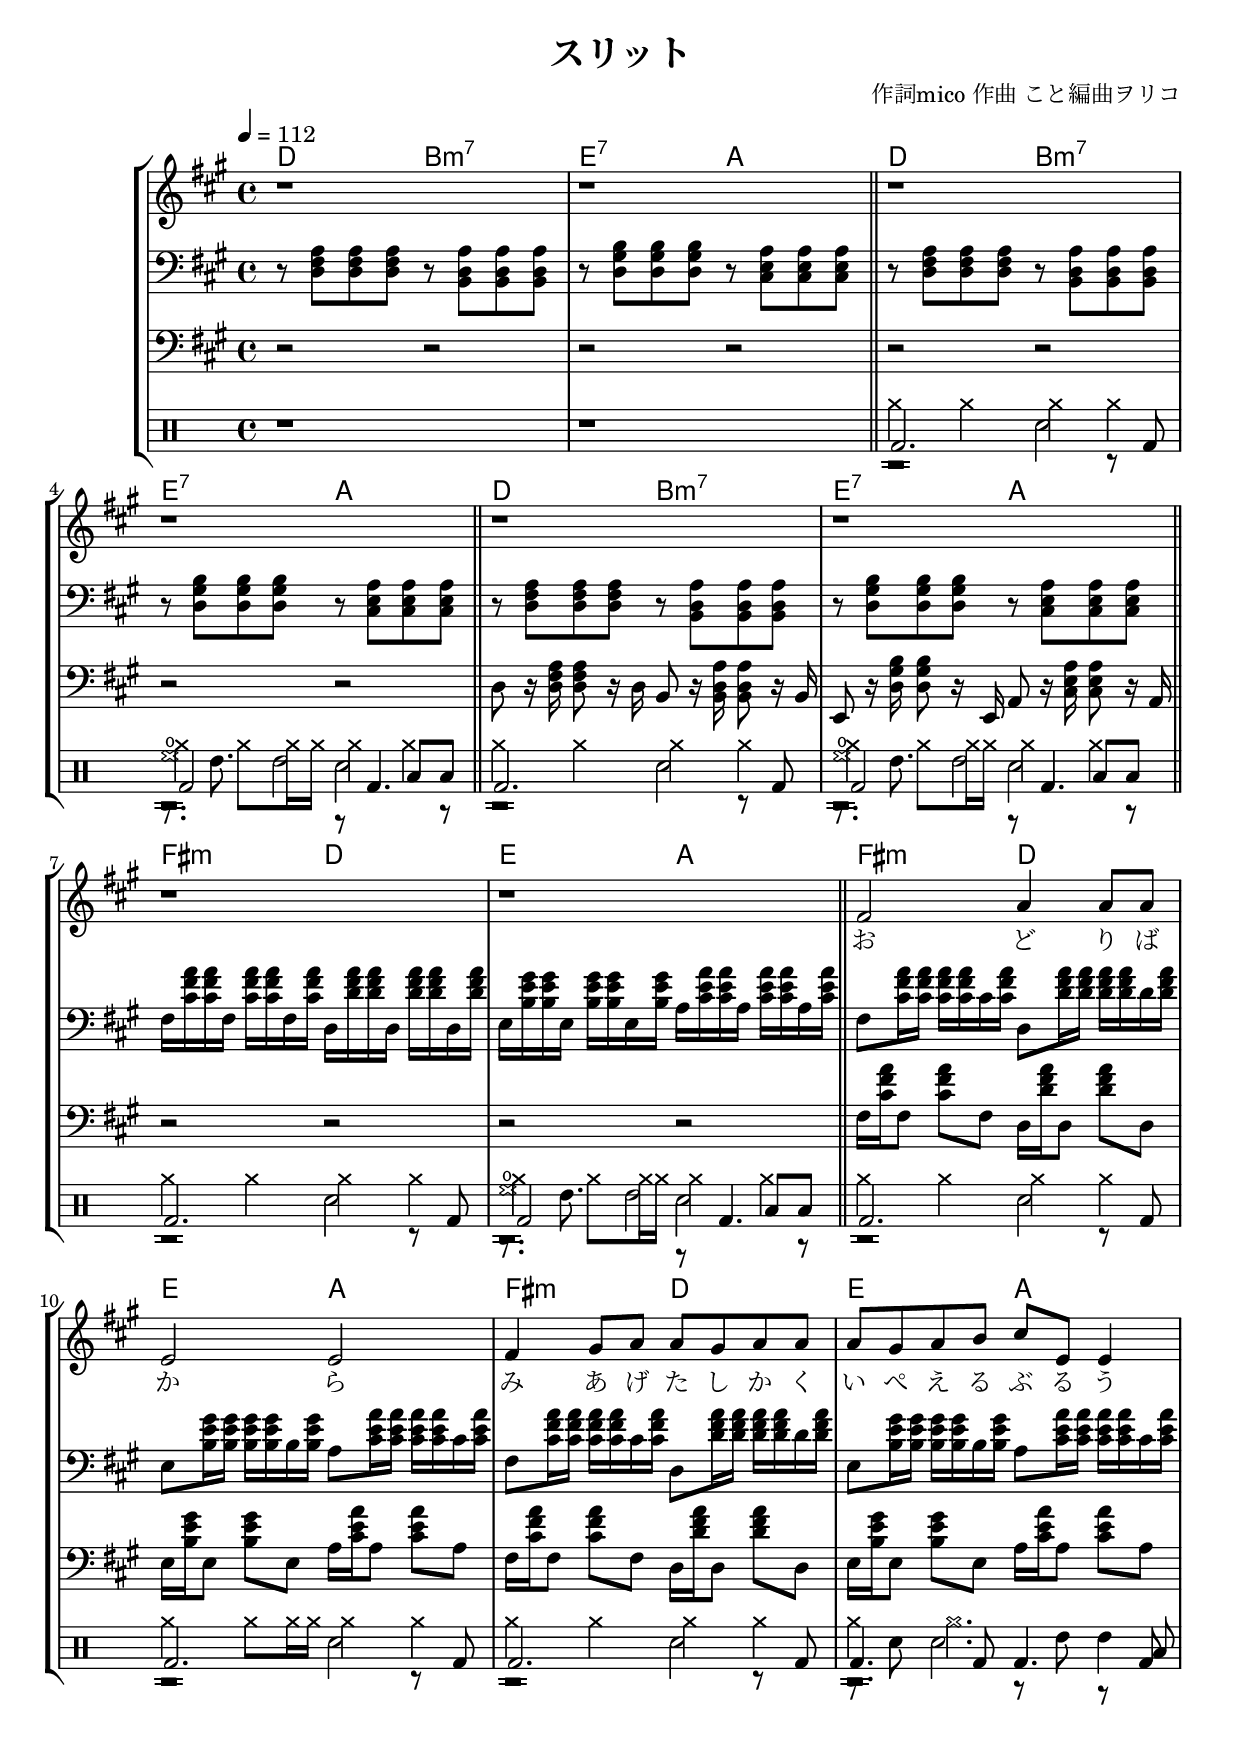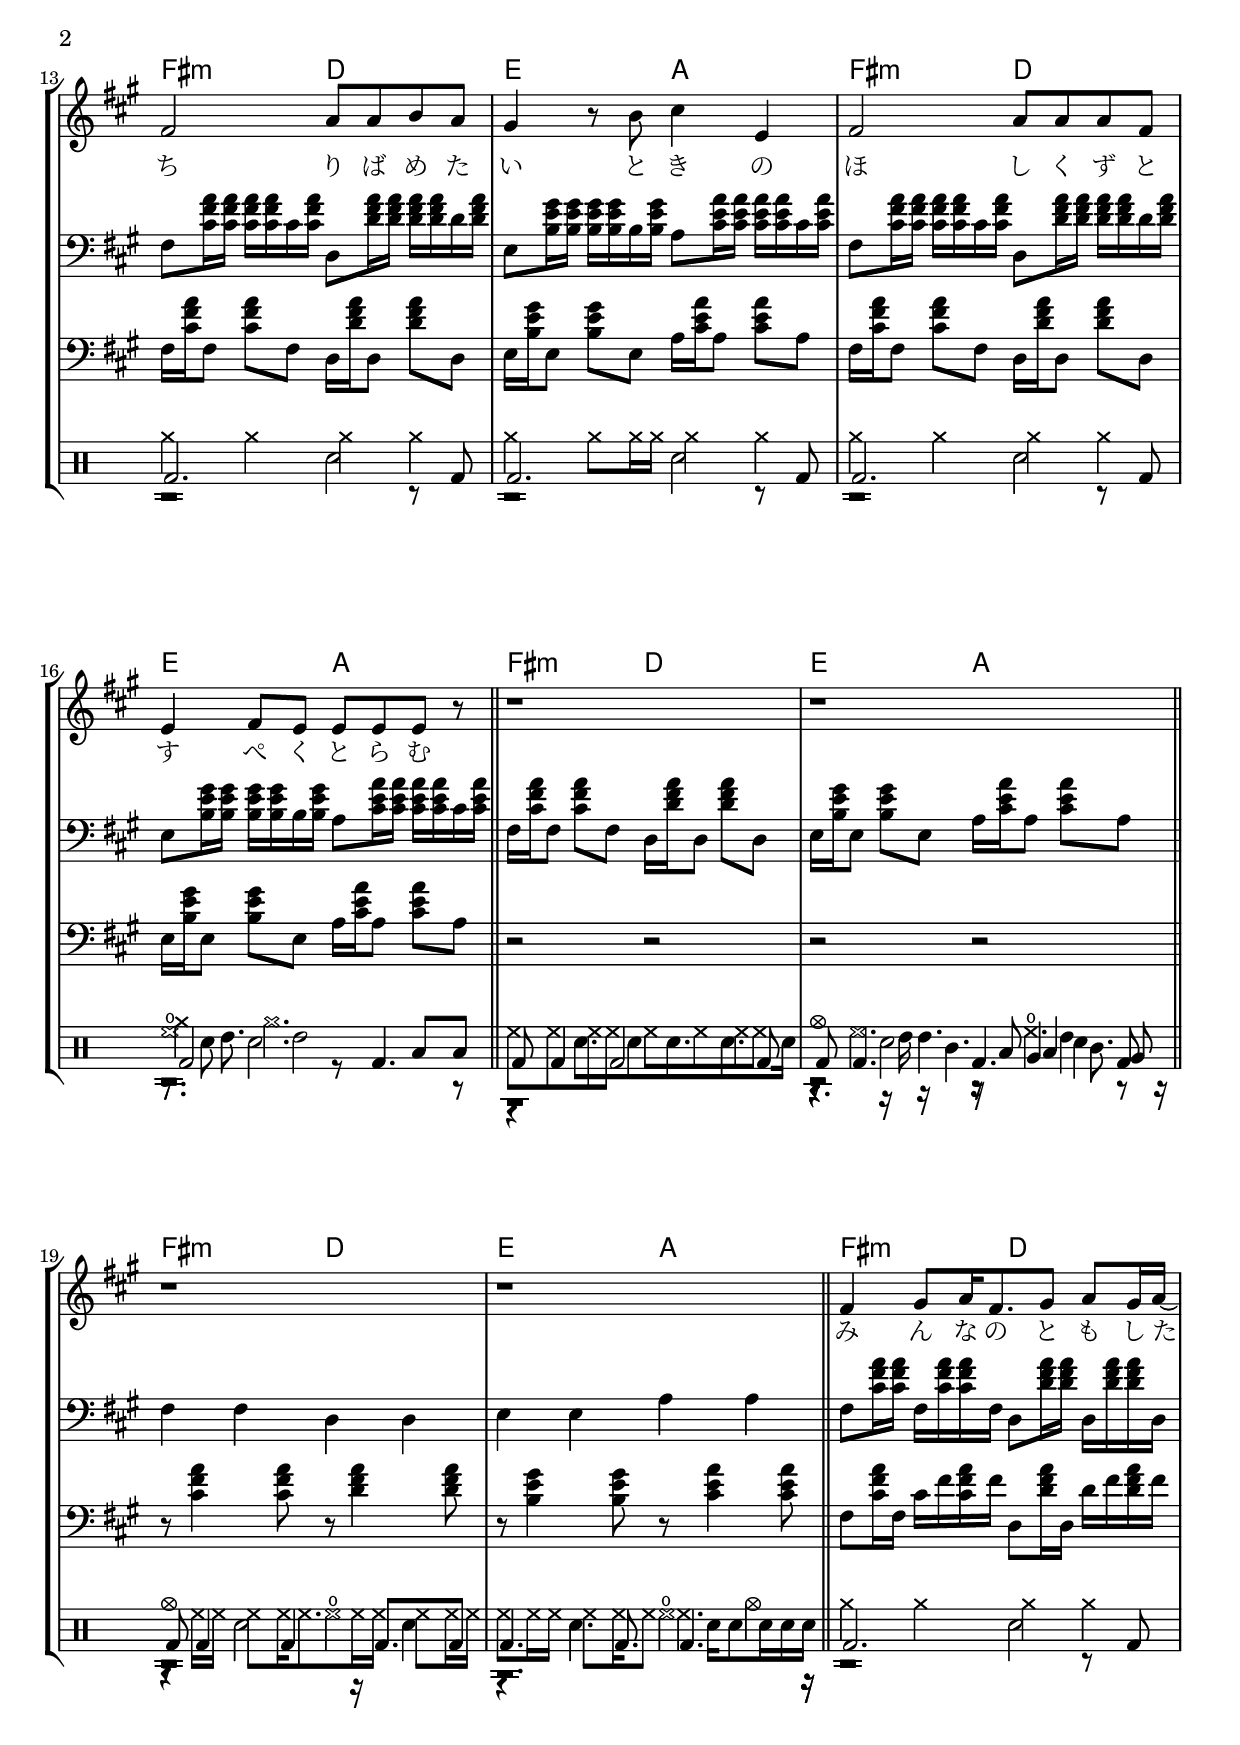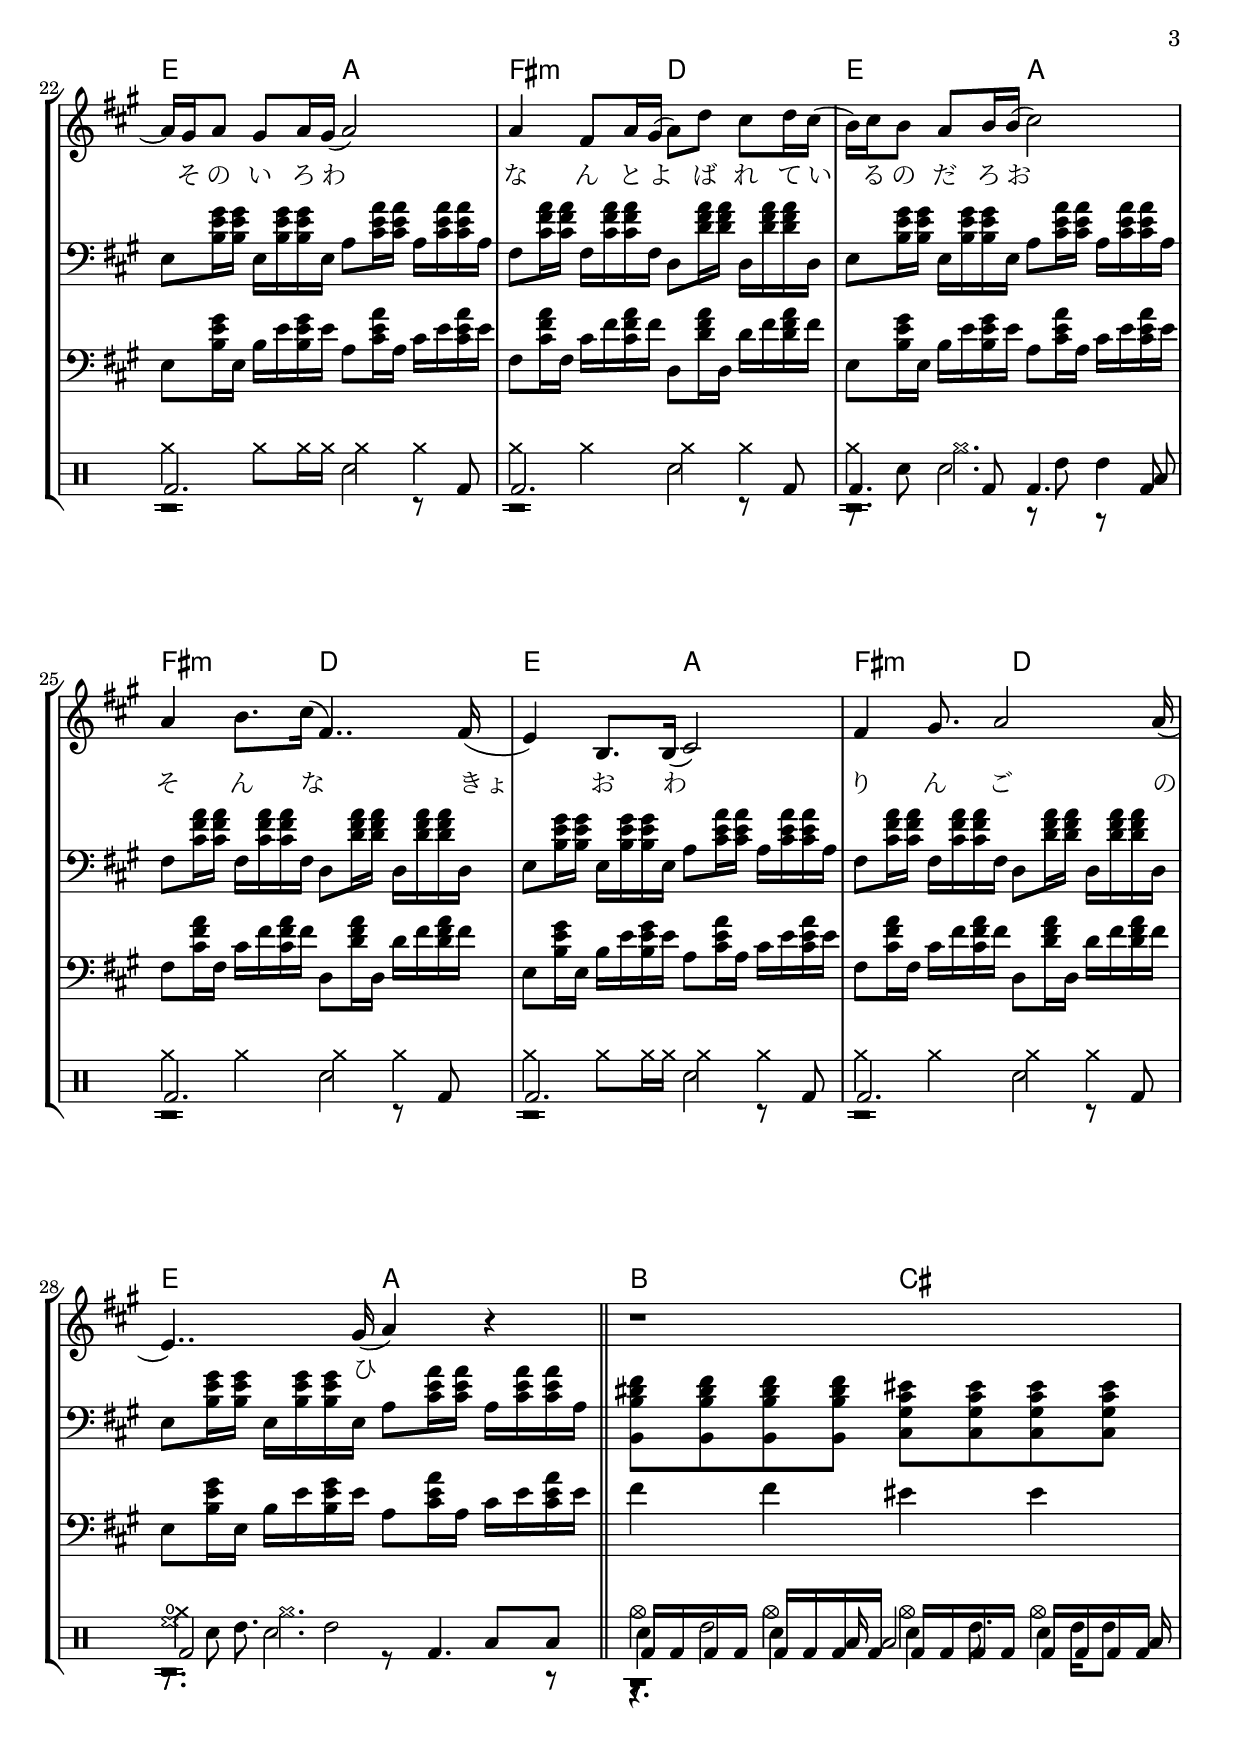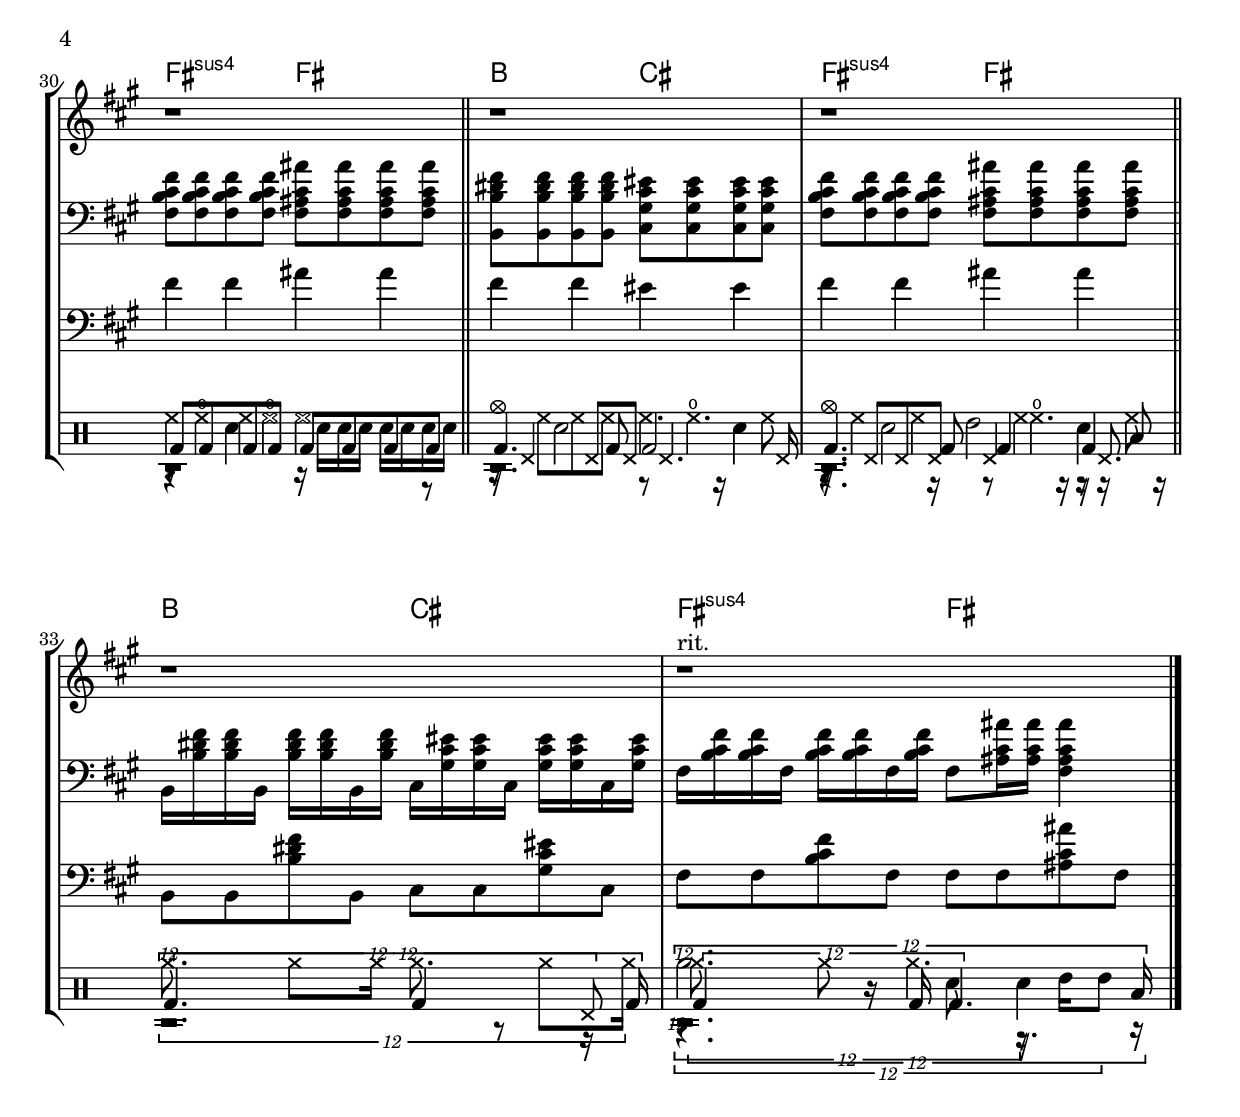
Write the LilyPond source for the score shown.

\version "2.12.1"

\header {
	title = \markup {スリット}
	composer = \markup \center-column {"作詞mico 作曲 こと編曲ヲリコ"}
}

harmony = \chordmode {
	d2 b:min7 e:7 a 

	d b:min7 e:7 a 

	d b:min7 e:7 a 

	fis:m d e a 

	fis:m d e a fis:m d e a fis:m d e a fis:m d e a 

	fis:m d e a 

	fis:m d e a 

	fis:m d e a fis:m d e a fis:m d e a fis:m d e a 

	b cis fis:sus4 fis 

	b cis fis:sus4 fis 

	b cis fis:sus4 fis 
}

melody = {
	\key a \major
	\tempo 4 = 112
	r1 | r1   
	r1 | r1   
	r1 | r1   
	r1 | r1   
	\set Staff.midiInstrument = #"fss0.34"
	 fis'2  a'4  a'8  a'8 
	e'2  e'2 
	fis'4  gis'8  a'8  a'8  gis'8  a'8  a'8 
	a'8  gis'8  a'8  b'8  cis''8  e'8  e'4 
	fis'2  a'8  a'8  b'8  a'8 
	gis'4  r8  b'8  cis''4  e'4 
	fis'2  a'8  a'8  a'8  fis'8 
	e'4  fis'8  e'8  e'8  e'8  e'8  	r8 	r1 | r1   
	r1 | r1   
	\set Staff.midiInstrument = #"fss0.34"
	 fis'4  gis'8  a'16  fis'8.  gis'8  a'8  gis'16  a'16~ 
	a'16  gis'16  a'8  gis'8  a'16  gis'16  (a'2) 
	a'4  fis'8  a'16  gis'16  (a'8)  d''8  cis''8  d''16  cis''16 
	(b'16)  cis''16  b'8  a'8  b'16  b'16  (cis''2) 
	a'4  b'8.  cis''16  (fis'4..)  fis'16 
	(e'4)  b8.  b16  (cis'2) 
	fis'4  gis'8.  a'2  a'16 
	(e'4..)  gis'16  (a'4)  	r4 	r1 | r1   
	r1 | r1   
	r1 | r1^"rit." \bar "|."
}

words = \lyricmode {
	
	
	
	
	お  ど  り  ば  か  ら  み  あ  げ  た  し  か  く  い  ぺ  え  る  ぶ  る  う  ち  り  ば  め  た  い  と  き  の  ほ  し  く  ず  と  す  ぺ  く  と  ら  む  
	
	
	み  ん  な  の  と  も  し  た  そ  の  い  ろ  わ  な  ん  と  よ  ば  れ  て  い  る  の  だ  ろ  お  そ  ん  な  きょ  お  わ  り  ん  ご  の  ひ  
	
	
	
}

tempochange = {
	\tempo 4 = 112
	r1 | r1 \bar "||"
	\tempo 4 = 112
	r1 | r1 \bar "||"
	\tempo 4 = 112
	r1 | r1 \bar "||"
	\tempo 4 = 112
	r1 | r1 \bar "||"
	\tempo 4 = 112
	r1 | r1 | r1 | r1 | r1 | r1 | r1 | r1 \bar "||"
	\tempo 4 = 112
	r1 | r1 \bar "||"
	\tempo 4 = 112
	r1 | r1 \bar "||"
	\tempo 4 = 112
	r1 | r1 | r1 | r1 | r1 | r1 | r1 | r1 \bar "||"
	\tempo 4 = 112
	r1 | r1 \bar "||"
	\tempo 4 = 112
	r1 | r1 \bar "||"
	\tempo 4 = 112
	r1 | \tempo 4 = 84 r2 \tempo 4 = 74 r2 \bar "|."
}

mainacc = {
	\clef bass
	\set Staff.midiInstrument = #"Electric Grand"
	\key a \major
	\tempo 4 = 112
	r8 <d fis a>8 <d fis a>8 <d fis a>8
	r8 <b, d a>8 <b, d a>8 <b, d a>8
	r8 <d gis b>8 <d gis b>8 <d gis b>8
	r8 <cis e a>8 <cis e a>8 <cis e a>8
	\bar "||"

	\set Staff.midiInstrument = #"Electric Grand"
	r8 <d fis a>8 <d fis a>8 <d fis a>8
	r8 <b, d a>8 <b, d a>8 <b, d a>8
	r8 <d gis b>8 <d gis b>8 <d gis b>8
	r8 <cis e a>8 <cis e a>8 <cis e a>8
	\bar "||"

	\set Staff.midiInstrument = #"Electric Grand"
	r8 <d fis a>8 <d fis a>8 <d fis a>8
	r8 <b, d a>8 <b, d a>8 <b, d a>8
	r8 <d gis b>8 <d gis b>8 <d gis b>8
	r8 <cis e a>8 <cis e a>8 <cis e a>8
	\bar "||"

	\set Staff.midiInstrument = #"Electric Grand"
	fis16 <cis' fis' a'>16 <cis' fis' a'>16 fis16   <cis' fis' a'>16 <cis' fis' a'>16 fis16 <cis' fis' a'>16
	d16 <d' fis' a'>16 <d' fis' a'>16 d16   <d' fis' a'>16 <d' fis' a'>16 d16 <d' fis' a'>16
	e16 <b e' gis'>16 <b e' gis'>16 e16   <b e' gis'>16 <b e' gis'>16 e16 <b e' gis'>16
	a16 <cis' e' a'>16 <cis' e' a'>16 a16   <cis' e' a'>16 <cis' e' a'>16 a16 <cis' e' a'>16
	\bar "||"

	\set Staff.midiInstrument = #"Electric Grand"
	fis8 <cis' fis' a'>16 <cis' fis' a'>16   <cis' fis' a'>16 <cis' fis' a'>16   cis'16 <cis' fis' a'>16
	d8 <d' fis' a'>16 <d' fis' a'>16   <d' fis' a'>16 <d' fis' a'>16   d'16 <d' fis' a'>16
	e8 <b e' gis'>16 <b e' gis'>16   <b e' gis'>16 <b e' gis'>16   b16 <b e' gis'>16
	a8 <cis' e' a'>16 <cis' e' a'>16   <cis' e' a'>16 <cis' e' a'>16   cis'16 <cis' e' a'>16
	fis8 <cis' fis' a'>16 <cis' fis' a'>16   <cis' fis' a'>16 <cis' fis' a'>16   cis'16 <cis' fis' a'>16
	d8 <d' fis' a'>16 <d' fis' a'>16   <d' fis' a'>16 <d' fis' a'>16   d'16 <d' fis' a'>16
	e8 <b e' gis'>16 <b e' gis'>16   <b e' gis'>16 <b e' gis'>16   b16 <b e' gis'>16
	a8 <cis' e' a'>16 <cis' e' a'>16   <cis' e' a'>16 <cis' e' a'>16   cis'16 <cis' e' a'>16
	fis8 <cis' fis' a'>16 <cis' fis' a'>16   <cis' fis' a'>16 <cis' fis' a'>16   cis'16 <cis' fis' a'>16
	d8 <d' fis' a'>16 <d' fis' a'>16   <d' fis' a'>16 <d' fis' a'>16   d'16 <d' fis' a'>16
	e8 <b e' gis'>16 <b e' gis'>16   <b e' gis'>16 <b e' gis'>16   b16 <b e' gis'>16
	a8 <cis' e' a'>16 <cis' e' a'>16   <cis' e' a'>16 <cis' e' a'>16   cis'16 <cis' e' a'>16
	fis8 <cis' fis' a'>16 <cis' fis' a'>16   <cis' fis' a'>16 <cis' fis' a'>16   cis'16 <cis' fis' a'>16
	d8 <d' fis' a'>16 <d' fis' a'>16   <d' fis' a'>16 <d' fis' a'>16   d'16 <d' fis' a'>16
	e8 <b e' gis'>16 <b e' gis'>16   <b e' gis'>16 <b e' gis'>16   b16 <b e' gis'>16
	a8 <cis' e' a'>16 <cis' e' a'>16   <cis' e' a'>16 <cis' e' a'>16   cis'16 <cis' e' a'>16
	\bar "||"

	\set Staff.midiInstrument = #"Electric Grand"
	fis16 <cis' fis' a'>16 fis8 <cis' fis' a'>8 fis8
	d16 <d' fis' a'>16 d8 <d' fis' a'>8 d8
	e16 <b e' gis'>16 e8 <b e' gis'>8 e8
	a16 <cis' e' a'>16 a8 <cis' e' a'>8 a8
	\bar "||"

	\set Staff.midiInstrument = #"Electric Grand"
	fis4 fis4
	d4 d4
	e4 e4
	a4 a4
	\bar "||"

	\set Staff.midiInstrument = #"Electric Grand"
	fis8 <cis' fis' a'>16 <cis' fis' a'>16   fis16 <cis' fis' a'>16 <cis' fis' a'>16 fis16
	d8 <d' fis' a'>16 <d' fis' a'>16   d16 <d' fis' a'>16 <d' fis' a'>16 d16
	e8 <b e' gis'>16 <b e' gis'>16   e16 <b e' gis'>16 <b e' gis'>16 e16
	a8 <cis' e' a'>16 <cis' e' a'>16   a16 <cis' e' a'>16 <cis' e' a'>16 a16
	fis8 <cis' fis' a'>16 <cis' fis' a'>16   fis16 <cis' fis' a'>16 <cis' fis' a'>16 fis16
	d8 <d' fis' a'>16 <d' fis' a'>16   d16 <d' fis' a'>16 <d' fis' a'>16 d16
	e8 <b e' gis'>16 <b e' gis'>16   e16 <b e' gis'>16 <b e' gis'>16 e16
	a8 <cis' e' a'>16 <cis' e' a'>16   a16 <cis' e' a'>16 <cis' e' a'>16 a16
	fis8 <cis' fis' a'>16 <cis' fis' a'>16   fis16 <cis' fis' a'>16 <cis' fis' a'>16 fis16
	d8 <d' fis' a'>16 <d' fis' a'>16   d16 <d' fis' a'>16 <d' fis' a'>16 d16
	e8 <b e' gis'>16 <b e' gis'>16   e16 <b e' gis'>16 <b e' gis'>16 e16
	a8 <cis' e' a'>16 <cis' e' a'>16   a16 <cis' e' a'>16 <cis' e' a'>16 a16
	fis8 <cis' fis' a'>16 <cis' fis' a'>16   fis16 <cis' fis' a'>16 <cis' fis' a'>16 fis16
	d8 <d' fis' a'>16 <d' fis' a'>16   d16 <d' fis' a'>16 <d' fis' a'>16 d16
	e8 <b e' gis'>16 <b e' gis'>16   e16 <b e' gis'>16 <b e' gis'>16 e16
	a8 <cis' e' a'>16 <cis' e' a'>16   a16 <cis' e' a'>16 <cis' e' a'>16 a16
	\bar "||"

	\set Staff.midiInstrument = #"Electric Grand"
	<b, b dis' fis'>8 <b, b dis' fis'>8 <b, b dis' fis'>8 <b, b dis' fis'>8
	<cis gis cis' eis'>8 <cis gis cis' eis'>8 <cis gis cis' eis'>8 <cis gis cis' eis'>8
	<fis b cis' fis'>8 <fis b cis' fis'>8 <fis b cis' fis'>8 <fis b cis' fis'>8
	<fis ais cis' ais'>8 <fis ais cis' ais'>8 <fis ais cis' ais'>8 <fis ais cis' ais'>8
	\bar "||"

	\set Staff.midiInstrument = #"Electric Grand"
	<b, b dis' fis'>8 <b, b dis' fis'>8 <b, b dis' fis'>8 <b, b dis' fis'>8
	<cis gis cis' eis'>8 <cis gis cis' eis'>8 <cis gis cis' eis'>8 <cis gis cis' eis'>8
	<fis b cis' fis'>8 <fis b cis' fis'>8 <fis b cis' fis'>8 <fis b cis' fis'>8
	<fis ais cis' ais'>8 <fis ais cis' ais'>8 <fis ais cis' ais'>8 <fis ais cis' ais'>8
	\bar "||"

	\set Staff.midiInstrument = #"Electric Grand"
	b,16 <b dis' fis'>16 <b dis' fis'>16 b,16   <b dis' fis'>16 <b dis' fis'>16 b,16 <b dis' fis'>16
	cis16 <gis cis' eis'>16 <gis cis' eis'>16 cis16   <gis cis' eis'>16 <gis cis' eis'>16 cis16 <gis cis' eis'>16
	fis16 <b cis' fis'>16 <b cis' fis'>16 fis16   <b cis' fis'>16 <b cis' fis'>16 fis16 <b cis' fis'>16
	fis8 <ais cis' ais'>16 <ais cis' ais'>16 <fis ais cis' ais'>4
	\bar "|."
}

subacc = {
	\clef bass
	\set Staff.midiInstrument = #"Acoustic grand"
	\key a \major
	\tempo 4 = 112
	r2
	r2
	r2
	r2
	\bar "||"

	\set Staff.midiInstrument = #"Acoustic grand"
	r2
	r2
	r2
	r2
	\bar "||"

	\set Staff.midiInstrument = #"Acoustic grand"
	d8 r16 <d fis a>16 <d fis a>8 r16 d16
	b,8 r16 <b, d a>16 <b, d a>8 r16 b,16
	e,8 r16 <d gis b>16 <d gis b>8 r16 e,16
	a,8 r16 <cis e a>16 <cis e a>8 r16 a,16
	\bar "||"

	\set Staff.midiInstrument = #"Acoustic grand"
	r2
	r2
	r2
	r2
	\bar "||"

	\set Staff.midiInstrument = #"Acoustic grand"
	fis16 <cis' fis' a'>16 fis8 <cis' fis' a'>8 fis8
	d16 <d' fis' a'>16 d8 <d' fis' a'>8 d8
	e16 <b e' gis'>16 e8 <b e' gis'>8 e8
	a16 <cis' e' a'>16 a8 <cis' e' a'>8 a8
	fis16 <cis' fis' a'>16 fis8 <cis' fis' a'>8 fis8
	d16 <d' fis' a'>16 d8 <d' fis' a'>8 d8
	e16 <b e' gis'>16 e8 <b e' gis'>8 e8
	a16 <cis' e' a'>16 a8 <cis' e' a'>8 a8
	fis16 <cis' fis' a'>16 fis8 <cis' fis' a'>8 fis8
	d16 <d' fis' a'>16 d8 <d' fis' a'>8 d8
	e16 <b e' gis'>16 e8 <b e' gis'>8 e8
	a16 <cis' e' a'>16 a8 <cis' e' a'>8 a8
	fis16 <cis' fis' a'>16 fis8 <cis' fis' a'>8 fis8
	d16 <d' fis' a'>16 d8 <d' fis' a'>8 d8
	e16 <b e' gis'>16 e8 <b e' gis'>8 e8
	a16 <cis' e' a'>16 a8 <cis' e' a'>8 a8
	\bar "||"

	\set Staff.midiInstrument = #"Acoustic grand"
	r2
	r2
	r2
	r2
	\bar "||"

	\set Staff.midiInstrument = #"Acoustic grand"
	r8 <cis' fis' a'>4 <cis' fis' a'>8
	r8 <d' fis' a'>4 <d' fis' a'>8
	r8 <b e' gis'>4 <b e' gis'>8
	r8 <cis' e' a'>4 <cis' e' a'>8
	\bar "||"

	\set Staff.midiInstrument = #"Acoustic grand"
	fis8 <cis' fis' a'>16 fis16   cis'16 fis'16 <cis' fis' a'>16 fis'16
	d8 <d' fis' a'>16 d16   d'16 fis'16 <d' fis' a'>16 fis'16
	e8 <b e' gis'>16 e16   b16 e'16 <b e' gis'>16 e'16
	a8 <cis' e' a'>16 a16   cis'16 e'16 <cis' e' a'>16 e'16
	fis8 <cis' fis' a'>16 fis16   cis'16 fis'16 <cis' fis' a'>16 fis'16
	d8 <d' fis' a'>16 d16   d'16 fis'16 <d' fis' a'>16 fis'16
	e8 <b e' gis'>16 e16   b16 e'16 <b e' gis'>16 e'16
	a8 <cis' e' a'>16 a16   cis'16 e'16 <cis' e' a'>16 e'16
	fis8 <cis' fis' a'>16 fis16   cis'16 fis'16 <cis' fis' a'>16 fis'16
	d8 <d' fis' a'>16 d16   d'16 fis'16 <d' fis' a'>16 fis'16
	e8 <b e' gis'>16 e16   b16 e'16 <b e' gis'>16 e'16
	a8 <cis' e' a'>16 a16   cis'16 e'16 <cis' e' a'>16 e'16
	fis8 <cis' fis' a'>16 fis16   cis'16 fis'16 <cis' fis' a'>16 fis'16
	d8 <d' fis' a'>16 d16   d'16 fis'16 <d' fis' a'>16 fis'16
	e8 <b e' gis'>16 e16   b16 e'16 <b e' gis'>16 e'16
	a8 <cis' e' a'>16 a16   cis'16 e'16 <cis' e' a'>16 e'16
	\bar "||"

	\set Staff.midiInstrument = #"Acoustic grand"
	fis'4 fis'4
	eis'4 eis'4
	fis'4 fis'4
	ais'4 ais'4
	\bar "||"

	\set Staff.midiInstrument = #"Acoustic grand"
	fis'4 fis'4
	eis'4 eis'4
	fis'4 fis'4
	ais'4 ais'4
	\bar "||"

	\set Staff.midiInstrument = #"Acoustic grand"
	b,8 b,8 <b dis' fis'>8 b,8
	cis8 cis8 <gis cis' eis'>8 cis8
	fis8 fis8 <b cis' fis'>8 fis8
	fis8 fis8 <ais cis' ais'>8 fis8
	\bar "|."
}

percA = {
	\drummode {
	r1 |r1 \bar "||"
	cymr4 cymr4 cymr4 cymr4  |cymr4 cymr8 cymr16 cymr16 cymr4 cymr4  \bar "||"
	cymr4 cymr4 cymr4 cymr4  |cymr4 cymr8 cymr16 cymr16 cymr4 cymr4  \bar "||"
	cymr4 cymr4 cymr4 cymr4  |cymr4 cymr8 cymr16 cymr16 cymr4 cymr4  \bar "||"
	cymr4 cymr4 cymr4 cymr4  |cymr4 cymr8 cymr16 cymr16 cymr4 cymr4  |cymr4 cymr4 cymr4 cymr4  |cymr4 cymr2.  |cymr4 cymr4 cymr4 cymr4  |cymr4 cymr8 cymr16 cymr16 cymr4 cymr4  |cymr4 cymr4 cymr4 cymr4  |cymr4 cymr2.  \bar "||"
	hh8 hh8 hh8 hh8 hh8 hh8 hh8 hh8  |r8 hh2. r8  \bar "||"
	r2 hho2  |r2 hho2  \bar "||"
	cymr4 cymr4 cymr4 cymr4  |cymr4 cymr8 cymr16 cymr16 cymr4 cymr4  |cymr4 cymr4 cymr4 cymr4  |cymr4 cymr2.  |cymr4 cymr4 cymr4 cymr4  |cymr4 cymr8 cymr16 cymr16 cymr4 cymr4  |cymr4 cymr4 cymr4 cymr4  |cymr4 cymr2.  \bar "||"
	r1  |hh4 hh4 hh2  \bar "||"
	r2 r8 hho4.  |r2 r8 hho4.  \bar "||"
	\times 16/12{ cymr8. cymr8 cymr16 cymr8. cymr8 cymr16 } |\times 16/12{ cymr8. cymr8 cymr4. r16 } \bar "|."
	}
}

percB = {
	\drummode {
	r1 |r1 \bar "||"
	r2 sn2  |r2 sn2  \bar "||"
	r2 sn2  |r2 sn2  \bar "||"
	r2 sn2  |r2 sn2  \bar "||"
	r2 sn2  |r2 sn2  |r2 sn2  |r8 sn8 sn2.  |r2 sn2  |r2 sn2  |r2 sn2  |r8 sn8 sn2.  \bar "||"
	r4 sn8. sn8 sn8. sn8. sn16  |r4 sn2 sn4  \bar "||"
	r8 hh16 hh16 hh8 hh16 hh8. hh16 hh16 hh8 hh16 hh16  |hh8 hh16 hh16 hh8 hh16 hh8 hh4. r16  \bar "||"
	r2 sn2  |r2 sn2  |r2 sn2  |r8 sn8 sn2.  |r2 sn2  |r2 sn2  |r2 sn2  |r8 sn8 sn2.  \bar "||"
	sn4 sn4 sn4 sn4  |r4 sn4 r16 sn16 sn16 sn16 sn16 sn16 sn16 sn16  \bar "||"
	r8 hh8 hh8 hh8 hh4. hh8  |r16 hh4 hh4 hh4 r16 hh8  \bar "||"
	\times 16/12{ r2 r8 hhp8 } |\times 16/12{ r2. } \bar "|."
	}
}

percC = {
	\drummode {
	r1 |r1 \bar "||"
	bd2. r8 bd8  |bd2 r8 bd4.  \bar "||"
	bd2. r8 bd8  |bd2 r8 bd4.  \bar "||"
	bd2. r8 bd8  |bd2 r8 bd4.  \bar "||"
	bd2. r8 bd8  |bd2. r8 bd8  |bd2. r8 bd8  |bd4. bd8 bd4. bd8  |bd2. r8 bd8  |bd2. r8 bd8  |bd2. r8 bd8  |bd2 r8 bd4.  \bar "||"
	bd8 bd4 bd2 bd8  |bd8 bd4. bd4. bd8  \bar "||"
	r4 sn2 sn4  |r4 sn4. sn16 sn8 sn16 sn16 sn16  \bar "||"
	bd2. r8 bd8  |bd2. r8 bd8  |bd2. r8 bd8  |bd4. bd8 bd4. bd8  |bd2. r8 bd8  |bd2. r8 bd8  |bd2. r8 bd8  |bd2 r8 bd4.  \bar "||"
	bd16 bd16 bd16 bd16 bd16 bd16 bd16 bd16 bd16 bd16 bd16 bd16 bd16 bd16 bd16 bd16  |bd8 bd8 bd8 bd8 bd8 bd8 bd8 bd8  \bar "||"
	r16 hhp4 hhp8 hhp8 hhp4. hhp16  |r8 hhp8 hhp8 hhp8 hhp4 r16 hhp8.  \bar "||"
	\times 16/12{ bd4. bd4 r16 bd16 } |\times 16/12{ bd4 r16 bd16 bd4. } \bar "|."
	}
}

percD = {
	\drummode {
	r1 |r1 \bar "||"
	r1 |r8. tommh8. tommh2 r8  \bar "||"
	r1 |r8. tommh8. tommh2 r8  \bar "||"
	r1 |r8. tommh8. tommh2 r8  \bar "||"
	r1 |r1 |r1 |r2 r8 tommh8 tommh4  |r1 |r1 |r1 |r8. tommh8. tommh2 r8  \bar "||"
	r1  |r2 r8 hho4.  \bar "||"
	bd8 bd4 bd4 r16 bd8. bd8  |bd4. bd8. bd4. r16  \bar "||"
	r1 |r1 |r1 |r2 r8 tommh8 tommh4  |r1 |r1 |r1 |r8. tommh8. tommh2 r8  \bar "||"
	r1  |r8 hho4 hho2 r8  \bar "||"
	r8. sn2 r16 sn4  |r8. sn2 r16 sn4  \bar "||"
	\times 16/12{ r2. } |\times 16/12{ rb2. } \bar "|."
	}
}

percE = {
	\drummode {
	r1 |r1 \bar "||"
	r1 |r2. toml8 toml8  \bar "||"
	r1 |r2. toml8 toml8  \bar "||"
	r1 |r2. toml8 toml8  \bar "||"
	r1 |r1 |r1 |r2. r8 toml8  |r1 |r1 |r1 |r2. toml8 toml8  \bar "||"
	r1 |cymc1  \bar "||"
	cymc1  |r2. cymc4  \bar "||"
	r1 |r1 |r1 |r2. r8 toml8  |r1 |r1 |r1 |r2. toml8 toml8  \bar "||"
	cymc4 cymc4 cymc4 cymc4  |r1 \bar "||"
	bd4. bd8 bd2  |bd4. bd8 bd4 bd4  \bar "||"
	r1 |\times 16/12{ r4. sn8 sn4 } \bar "|."
	}
}

percF = {
	\drummode {
	r1 | r1 \bar "||"
	r1 |hho1  \bar "||"
	r1 |hho1  \bar "||"
	r1 |hho1  \bar "||"
	r1 |r1 |r1 |r1 |r1 |r1 |r1 |hho1  \bar "||"
	r1 |r4 r16 tommh16 tommh4. tommh4  \bar "||"
	r1 | r1 \bar "||"
	r1 |r1 |r1 |r1 |r1 |r1 |r1 |hho1  \bar "||"
	r8 tommh2 tommh8. tommh16 tommh8  |r1 \bar "||"
	cymc1  |cymc1  \bar "||"
	r1 |\times 16/12{ r2 r16 tommh16 tommh8 } \bar "|."
	}
}

percG = {
	\drummode {
	r1 | r1 \bar "||"
	r1 | r1 \bar "||"
	r1 | r1 \bar "||"
	r1 | r1 \bar "||"
	r1 | r1 | r1 | r1 | r1 | r1 | r1 | r1 \bar "||"
	r1 |r4. r16 tomml4. tomml8.  \bar "||"
	r1 | r1 \bar "||"
	r1 | r1 | r1 | r1 | r1 | r1 | r1 | r1 \bar "||"
	r4. toml16 toml2 toml16  |r1 \bar "||"
	r1 |r4. r16 tommh2 r16  \bar "||"
	r1 |\times 16/12{ r2 r8. toml16 } \bar "|."
	}
}

percH = {
	\drummode {
	r1 | r1 \bar "||"
	r1 | r1 \bar "||"
	r1 | r1 \bar "||"
	r1 | r1 \bar "||"
	r1 | r1 | r1 | r1 | r1 | r1 | r1 | r1 \bar "||"
	r1 |r2 r16 toml8 toml4 r16  \bar "||"
	r1 | r1 \bar "||"
	r1 | r1 | r1 | r1 | r1 | r1 | r1 | r1 \bar "||"
	r1 | r1 \bar "||"
	r1 |r2. r8 toml8  \bar "||"
	r1 | r1 \bar "|."
	}
}

percI = {
	\drummode {
	r1 | r1 \bar "||"
	r1 | r1 \bar "||"
	r1 | r1 \bar "||"
	r1 | r1 \bar "||"
	r1 | r1 | r1 | r1 | r1 | r1 | r1 | r1 \bar "||"
	r1 |r2 r8 tomfh4 tomfh8  \bar "||"
	r1 | r1 \bar "||"
	r1 | r1 | r1 | r1 | r1 | r1 | r1 | r1 \bar "||"
	r1 | r1 \bar "||"
	r1 | r1 \bar "||"
	r1 | r1 \bar "|."
	}
}

\score {
	<<
		\new StaffGroup <<
			\new ChordNames {\harmony}
			\new Voice = "melody" {\melody}
			\new Lyrics \lyricsto "melody" \words
			\new Staff = "mainacc" {\mainacc}
			\new Staff = "subacc" {\subacc}
			\new DrumStaff <<
				\new DrumVoice {\percA}
				\new DrumVoice {\percB}
				\new DrumVoice {\percC}
				\new DrumVoice {\percD}
				\new DrumVoice {\percE}
				\new DrumVoice {\percF}
				\new DrumVoice {\percG}
				\new DrumVoice {\percH}
				\new DrumVoice {\percI}
			>>
		>>
	>>
	\layout { }
}
